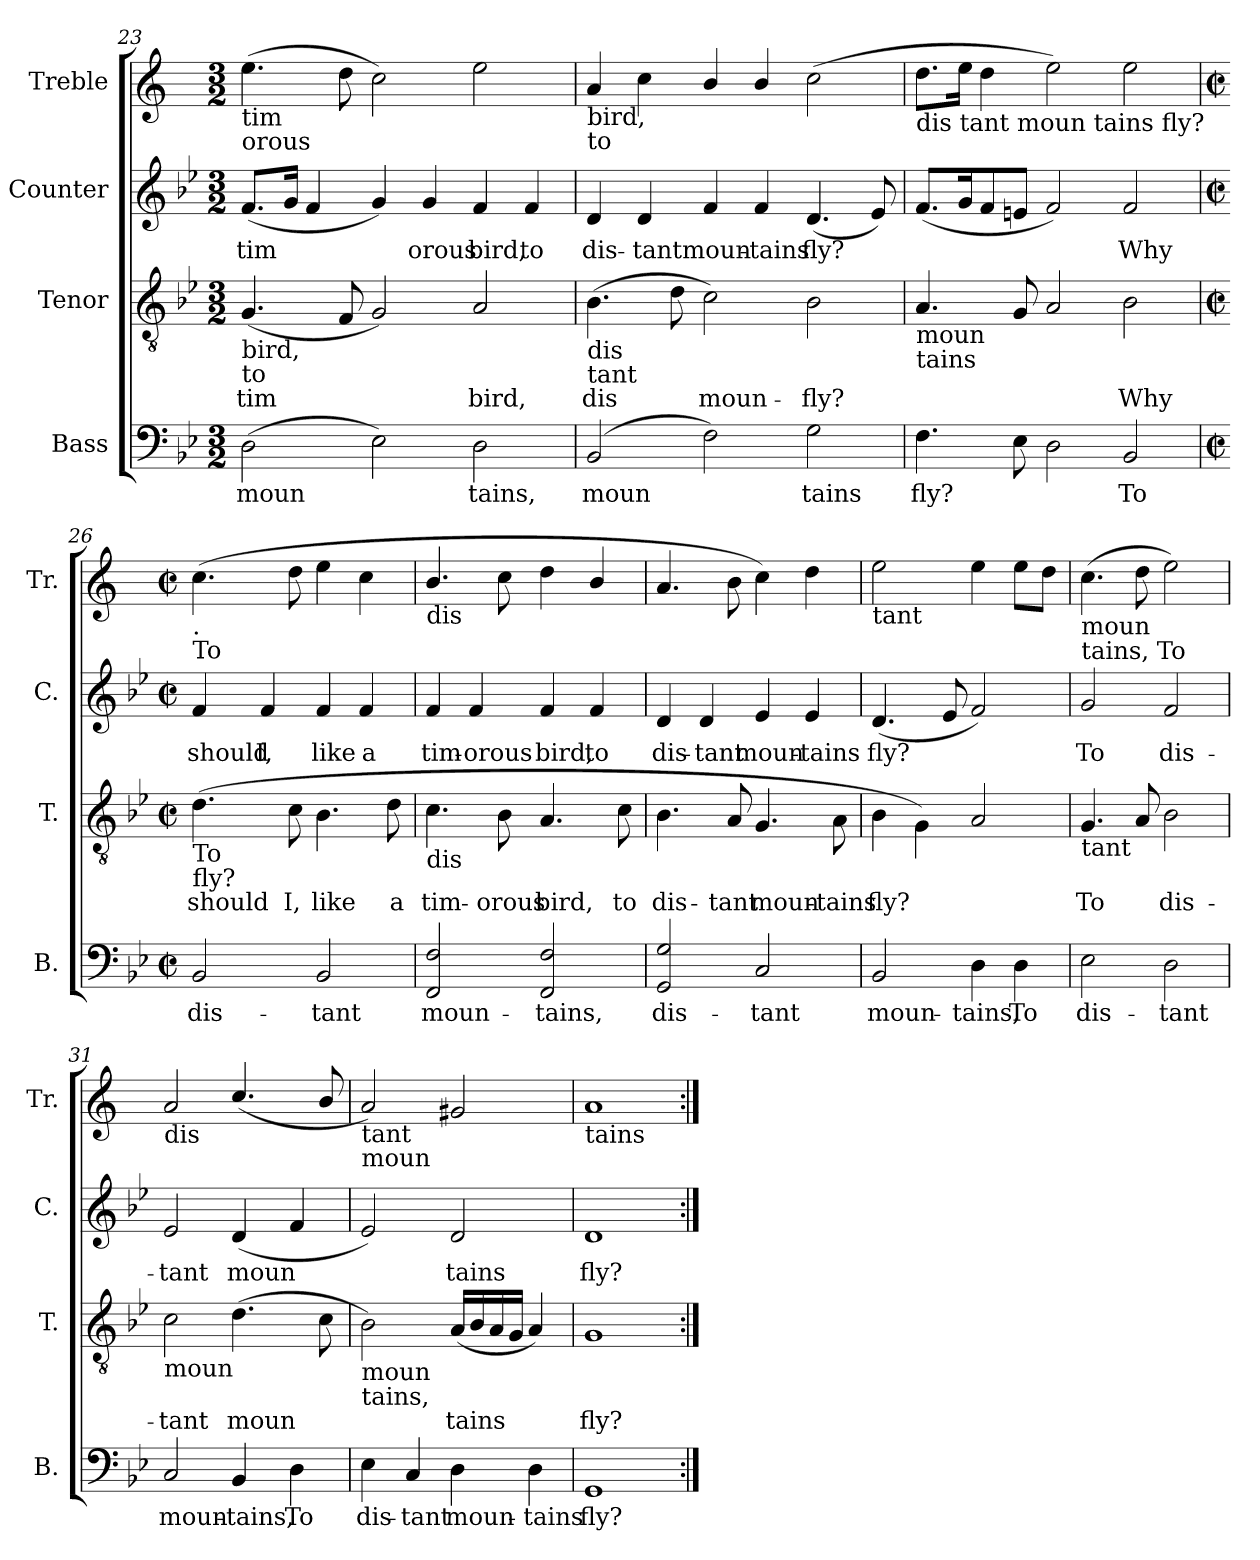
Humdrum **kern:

**kern	**text	**kern	**text	**kern	**text	**kern
*part4	*part4	*part3	*part3	*part2	*part2	*part1
*staff4	*staff4	*staff3	*staff3	*staff2	*staff2	*staff1
*I"Bass	*	*I"Tenor	*	*I"Counter	*	*I"Treble
*I'B.	*	*I'T.	*	*I'C.	*	*I'Tr.
*clefF4	*	*clefGv2	*	*clefG2	*	*clefG2
*	*	*	*	*	*	*ITrd1c2
*k[b-e-]	*	*k[b-e-]	*	*k[b-e-]	*	*k[b-e-]
*B-:	*	*B-:	*	*B-:	*	*B-:
*M3/2	*	*M3/2	*	*M3/2	*	*M3/2
=23	=23	=23	=23	=23	=23	=23
!	!	!	!	!	!	!LO:TX:b:t=tim
!	!	!	!	!	!	!LO:TX:b:t=orous
!	!	!LO:TX:b:t=bird,	!	!	!	!
!	!	!LO:TX:b:t=to	!	!	!	!
!	!LO:LY:b:cj	!	!LO:LY:a:cj	!	!LO:LY:b:cj	!
(>2D\	moun-	(<4.G/	tim-	(<8.f/L	tim-	(>4.dd\
!	!	!	!	!	!LO:LY:b:cj	!
.	.	.	.	16g/J	--	.
!	!	!	!	!	!LO:LY:b:cj	!
.	.	.	.	4f/	--	.
!	!	!	!LO:LY:a:cj	!	!	!
.	.	8F/	--	.	.	8cc\
!	!LO:LY:b:cj	!	!LO:LY:a:cj	!	!LO:LY:b:cj	!
2E-\)	--	2G/)	--	4g/)	--	2b-\)
!	!	!	!	!	!LO:LY:b:cj	!
.	.	.	.	4g/	-orous	.
!	!LO:LY:b:cj	!	!LO:LY:a:cj	!	!LO:LY:b:cj	!
2D\	-tains,	2A/	-bird,	4f/	bird,	2dd\
!	!	!	!	!	!LO:LY:b:cj	!
.	.	.	.	4f/	to	.
=24	=24	=24	=24	=24	=24	=24
!	!	!	!	!	!	!LO:TX:b:t=bird,
!	!	!	!	!	!	!LO:TX:b:t=to
!	!	!LO:TX:b:t=dis	!	!	!	!
!	!	!LO:TX:b:t=tant	!	!	!	!
!	!LO:LY:b:cj	!	!LO:LY:a:cj	!	!LO:LY:b:cj	!
(>2BB-/	moun-	(>4.B-\	dis-	4d/	dis-	4g/
!	!	!	!	!	!LO:LY:b:cj	!
.	.	.	.	4d/	-tant	4b-\
!	!	!	!LO:LY:a:cj	!	!	!
.	.	8d\	--	.	.	.
!	!LO:LY:b:cj	!	!LO:LY:a:cj	!	!LO:LY:b:cj	!
2F\)	--	2c\)	-moun-	4f/	moun-	4a/
!	!	!	!	!	!LO:LY:b:cj	!
.	.	.	.	4f/	-tains	4a/
!	!LO:LY:b:cj	!	!LO:LY:a:cj	!	!LO:LY:b:cj	!
2G\	-tains	2B-\	-fly?	(<4.d/	fly?	(>2b-\
!	!	!	!	!	!LO:LY:b:cj	!
.	.	.	.	8e-/)	.	.
!!LO:LB:g=z
=25	=25	=25	=25	=25	=25	=25
!	!	!	!	!	!	!LO:TX:b:t=dis tant moun tains fly?
!	!	!LO:TX:b:t=moun	!	!	!	!
!	!	!LO:TX:b:t=tains	!	!	!	!
!	!LO:LY:b:cj	!	!LO:LY:a:cj	!	!LO:LY:b:cj	!
4.F\	fly?	4.A/	.	(<8.f/L	.	8.cc\L
!	!	!	!	!	!LO:LY:b:cj	!
.	.	.	.	16g/	.	16dd\J
!	!	!	!	!	!LO:LY:b:cj	!
.	.	.	.	8f/	.	4cc\
!	!LO:LY:b:cj	!	!LO:LY:a:cj	!	!LO:LY:b:cj	!
8E-\	.	8G/	.	8en/J	.	.
!	!LO:LY:b:cj	!	!LO:LY:a:cj	!	!LO:LY:b:cj	!
2D\	.	2A/	.	2f/)	.	2dd\)
!	!LO:LY:b:cj	!	!LO:LY:a:cj	!	!LO:LY:b:cj	!
2BB-/	To	2B-\	Why	2f/	Why	2dd\
=26	=26	=26	=26	=26	=26	=26
*M2/2	*	*M2/2	*	*M2/2	*	*M2/2
*met(c|)	*	*met(c|)	*	*met(c|)	*	*met(c|)
!	!	!	!	!	!	!LO:TX:b:t=.
!	!	!	!	!	!	!LO:TX:b:t=To
!	!	!LO:TX:b:t=To	!	!	!	!
!	!	!LO:TX:b:t=fly?	!	!	!	!
!	!LO:LY:b:cj	!	!LO:LY:a:cj	!	!LO:LY:b:cj	!
2BB-/	dis-	(>4.d\	should	4f/	should	(>4.b-\
!	!	!	!	!	!LO:LY:b:cj	!
.	.	.	.	4f/	I,	.
!	!	!	!LO:LY:a:cj	!	!	!
.	.	8c\	I,	.	.	8cc\
!	!LO:LY:b:cj	!	!LO:LY:a:cj	!	!LO:LY:b:cj	!
2BB-/	-tant	4.B-\	like	4f/	like	4dd\
!	!	!	!	!	!LO:LY:b:cj	!
.	.	.	.	4f/	a	4b-\
!	!	!	!LO:LY:a:cj	!	!	!
.	.	8d\	a	.	.	.
=27	=27	=27	=27	=27	=27	=27
!	!	!	!	!	!	!LO:TX:b:t=dis
!	!	!LO:TX:b:t=dis	!	!	!	!
!	!LO:LY:b:cj	!	!LO:LY:a:cj	!	!LO:LY:b:cj	!
2F/ 2FF/	moun-	4.c\	tim-	4f/	tim-	4.a/
!	!	!	!	!	!LO:LY:b:cj	!
.	.	.	.	4f/	-orous	.
!	!	!	!LO:LY:a:cj	!	!	!
.	.	8B-\	-orous	.	.	8b-\
!	!LO:LY:b:cj	!	!LO:LY:a:cj	!	!LO:LY:b:cj	!
2F/ 2FF/	-tains,	4.A/	bird,	4f/	bird,	4cc\
!	!	!	!	!	!LO:LY:b:cj	!
.	.	.	.	4f/	to	4a/
!	!	!	!LO:LY:a:cj	!	!	!
.	.	8c\	to	.	.	.
=28	=28	=28	=28	=28	=28	=28
!	!LO:LY:b:cj	!	!LO:LY:a:cj	!	!LO:LY:b:cj	!
2G/ 2GG/	dis-	4.B-\	dis-	4d/	dis-	4.g/
!	!	!	!	!	!LO:LY:b:cj	!
.	.	.	.	4d/	-tant	.
!	!	!	!LO:LY:a:cj	!	!	!
.	.	8A/	-tant	.	.	8a\
!	!LO:LY:b:cj	!	!LO:LY:a:cj	!	!LO:LY:b:cj	!
2C/	-tant	4.G/	moun-	4e-/	moun-	4b-\)
!	!	!	!	!	!LO:LY:b:cj	!
.	.	.	.	4e-/	-tains	4cc\
!	!	!	!LO:LY:a:cj	!	!	!
.	.	8A\	-tains	.	.	.
=29	=29	=29	=29	=29	=29	=29
!	!	!	!	!	!	!LO:TX:b:t=tant
!	!LO:LY:b:cj	!	!LO:LY:a:cj	!	!LO:LY:b:cj	!
2BB-/	moun-	4B-\	fly?	(<4.d/	fly?	2dd\
!	!	!	!LO:LY:a:cj	!	!	!
.	.	4G\)	.	.	.	.
!	!	!	!	!	!LO:LY:b:cj	!
.	.	.	.	8e-/	.	.
!	!LO:LY:b:cj	!	!LO:LY:a:cj	!	!LO:LY:b:cj	!
4D\	-tains,	2A/	.	2f/)	.	4dd\
!	!LO:LY:b:cj	!	!	!	!	!
4D\	To	.	.	.	.	8dd\L
.	.	.	.	.	.	8cc\J
!!LO:LB:g=z
=30	=30	=30	=30	=30	=30	=30
!	!	!	!	!	!	!LO:TX:b:t=moun
!	!	!	!	!	!	!LO:TX:b:t=tains, To
!	!	!LO:TX:b:t=tant	!	!	!	!
!	!LO:LY:b:cj	!	!LO:LY:a:cj	!	!LO:LY:b:cj	!
2E-\	dis-	4.G/	To	2g/	To	(>4.b-\
!	!	!	!LO:LY:a:cj	!	!	!
.	.	8A/	.	.	.	8cc\
!	!LO:LY:b:cj	!	!LO:LY:a:cj	!	!LO:LY:b:cj	!
2D\	-tant	2B-\	dis-	2f/	dis-	2dd\)
=31	=31	=31	=31	=31	=31	=31
!	!	!	!	!	!	!LO:TX:b:t=dis
!	!	!LO:TX:b:t=moun	!	!	!	!
!	!LO:LY:b:cj	!	!LO:LY:a:cj	!	!LO:LY:b:cj	!
2C/	moun-	2c\	-tant	2e-/	-tant	2g/
!	!LO:LY:b:cj	!	!LO:LY:a:cj	!	!LO:LY:b:cj	!
4BB-/	-tains,	(>4.d\	moun-	(<4d/	moun-	(<4.b-/
!	!LO:LY:b:cj	!	!	!	!LO:LY:b:cj	!
4D\	To	.	.	4f/	--	.
!	!	!	!LO:LY:a:cj	!	!	!
.	.	8c\	--	.	.	8a/
=32	=32	=32	=32	=32	=32	=32
!	!	!	!	!	!	!LO:TX:b:t=tant
!	!	!	!	!	!	!LO:TX:b:t=moun
!	!	!LO:TX:b:t=moun	!	!	!	!
!	!	!LO:TX:b:t=tains,	!	!	!	!
!	!LO:LY:b:cj	!	!LO:LY:a:cj	!	!LO:LY:b:cj	!
4E-\	dis-	2B-\)	--	2e-/)	--	2g/)
!	!LO:LY:b:cj	!	!	!	!	!
4C/	-tant	.	.	.	.	.
!	!LO:LY:b:cj	!	!LO:LY:a:cj	!	!LO:LY:b:cj	!
4D\	moun-	(<16A/L	-tains	2d/	-tains	2f#X/
!	!	!	!LO:LY:a:cj	!	!	!
.	.	16B-/	.	.	.	.
!	!	!	!LO:LY:a:cj	!	!	!
.	.	16A/	.	.	.	.
!	!	!	!LO:LY:a:cj	!	!	!
.	.	16G/J	.	.	.	.
!	!LO:LY:b:cj	!	!LO:LY:a:cj	!	!	!
4D\	-tains	4A/)	.	.	.	.
=33	=33	=33	=33	=33	=33	=33
!	!	!	!	!	!	!LO:TX:b:t=tains
!	!LO:LY:b:cj	!	!LO:LY:a:cj	!	!LO:LY:b:cj	!
1GG	fly?	1G	fly?	1d	fly?	1g
=:|!	=:|!	=:|!	=:|!	=:|!	=:|!	=:|!
*-	*-	*-	*-	*-	*-	*-
